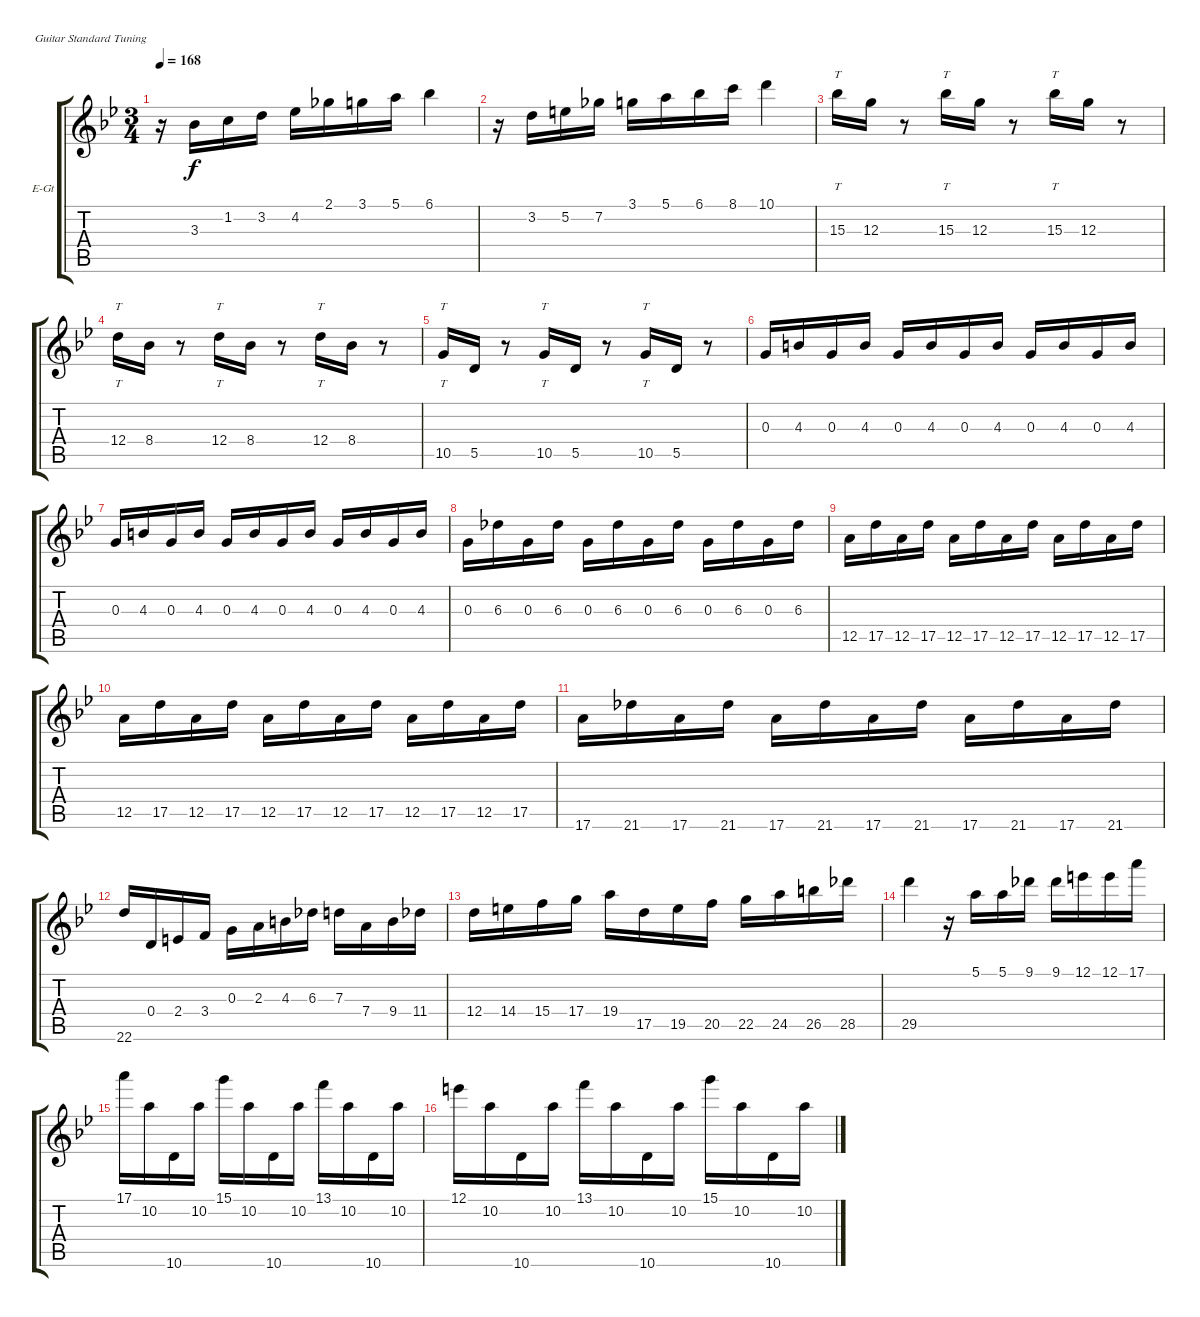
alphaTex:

\defaultSystemsLayout 4
\bracketExtendMode groupsimilarinstruments
\firstSystemTrackNameOrientation horizontal
\otherSystemsTrackNameOrientation horizontal
\track ("Principale" "E-Gt") {instrument distortionguitar}
\staff {score tabs}
\tuning (E4 B3 G3 D3 A2 E2)
\ts (3 4)
\tempo 168
\clef g2
\ks gminor
r.16{dy f} 3.3.16 1.2.16 3.2.16 4.2.16 2.1.16 3.1.16 5.1.16 6.1.4 |
r.16 3.2.16 5.2.16 7.2.16 3.1.16 5.1.16 6.1.16 8.1.16 10.1.4 |
15.3.16{tt} 12.3.16 r.8 15.3.16{tt} 12.3.16 r.8 15.3.16{tt} 12.3.16 r.8 |
12.4.16{tt} 8.4.16 r.8 12.4.16{tt} 8.4.16 r.8 12.4.16{tt} 8.4.16 r.8 |
10.5.16{tt} 5.5.16 r.8 10.5.16{tt} 5.5.16 r.8 10.5.16{tt} 5.5.16 r.8 |
0.3.16 4.3.16 0.3.16 4.3.16 0.3.16 4.3.16 0.3.16 4.3.16 0.3.16 4.3.16 0.3.16 4.3.16 |
0.3.16 4.3.16 0.3.16 4.3.16 0.3.16 4.3.16 0.3.16 4.3.16 0.3.16 4.3.16 0.3.16 4.3.16 |
0.3.16 6.3.16 0.3.16 6.3.16 0.3.16 6.3.16 0.3.16 6.3.16 0.3.16 6.3.16 0.3.16 6.3.16 |
12.5.16 17.5.16 12.5.16 17.5.16 12.5.16 17.5.16 12.5.16 17.5.16 12.5.16 17.5.16 12.5.16 17.5.16 |
12.5.16 17.5.16 12.5.16 17.5.16 12.5.16 17.5.16 12.5.16 17.5.16 12.5.16 17.5.16 12.5.16 17.5.16 |
17.6.16 21.6.16 17.6.16 21.6.16 17.6.16 21.6.16 17.6.16 21.6.16 17.6.16 21.6.16 17.6.16 21.6.16 |
22.6.16 0.4.16 2.4.16 3.4.16 0.3.16 2.3.16 4.3.16 6.3.16 7.3.16 7.4.16 9.4.16 11.4.16 |
12.4.16 14.4.16 15.4.16 17.4.16 19.4.16 17.5.16 19.5.16 20.5.16 22.5.16 24.5.16 26.5.16 28.5.16 |
29.5.4 r.16 5.1.16 5.1.16 9.1.16 9.1.16 12.1.16 12.1.16 17.1.16 |
17.1.16 10.2.16 10.6.16 10.2.16 15.1.16 10.2.16 10.6.16 10.2.16 13.1.16 10.2.16 10.6.16 10.2.16 |
12.1.16 10.2.16 10.6.16 10.2.16 13.1.16 10.2.16 10.6.16 10.2.16 15.1.16 10.2.16 10.6.16 10.2.16
